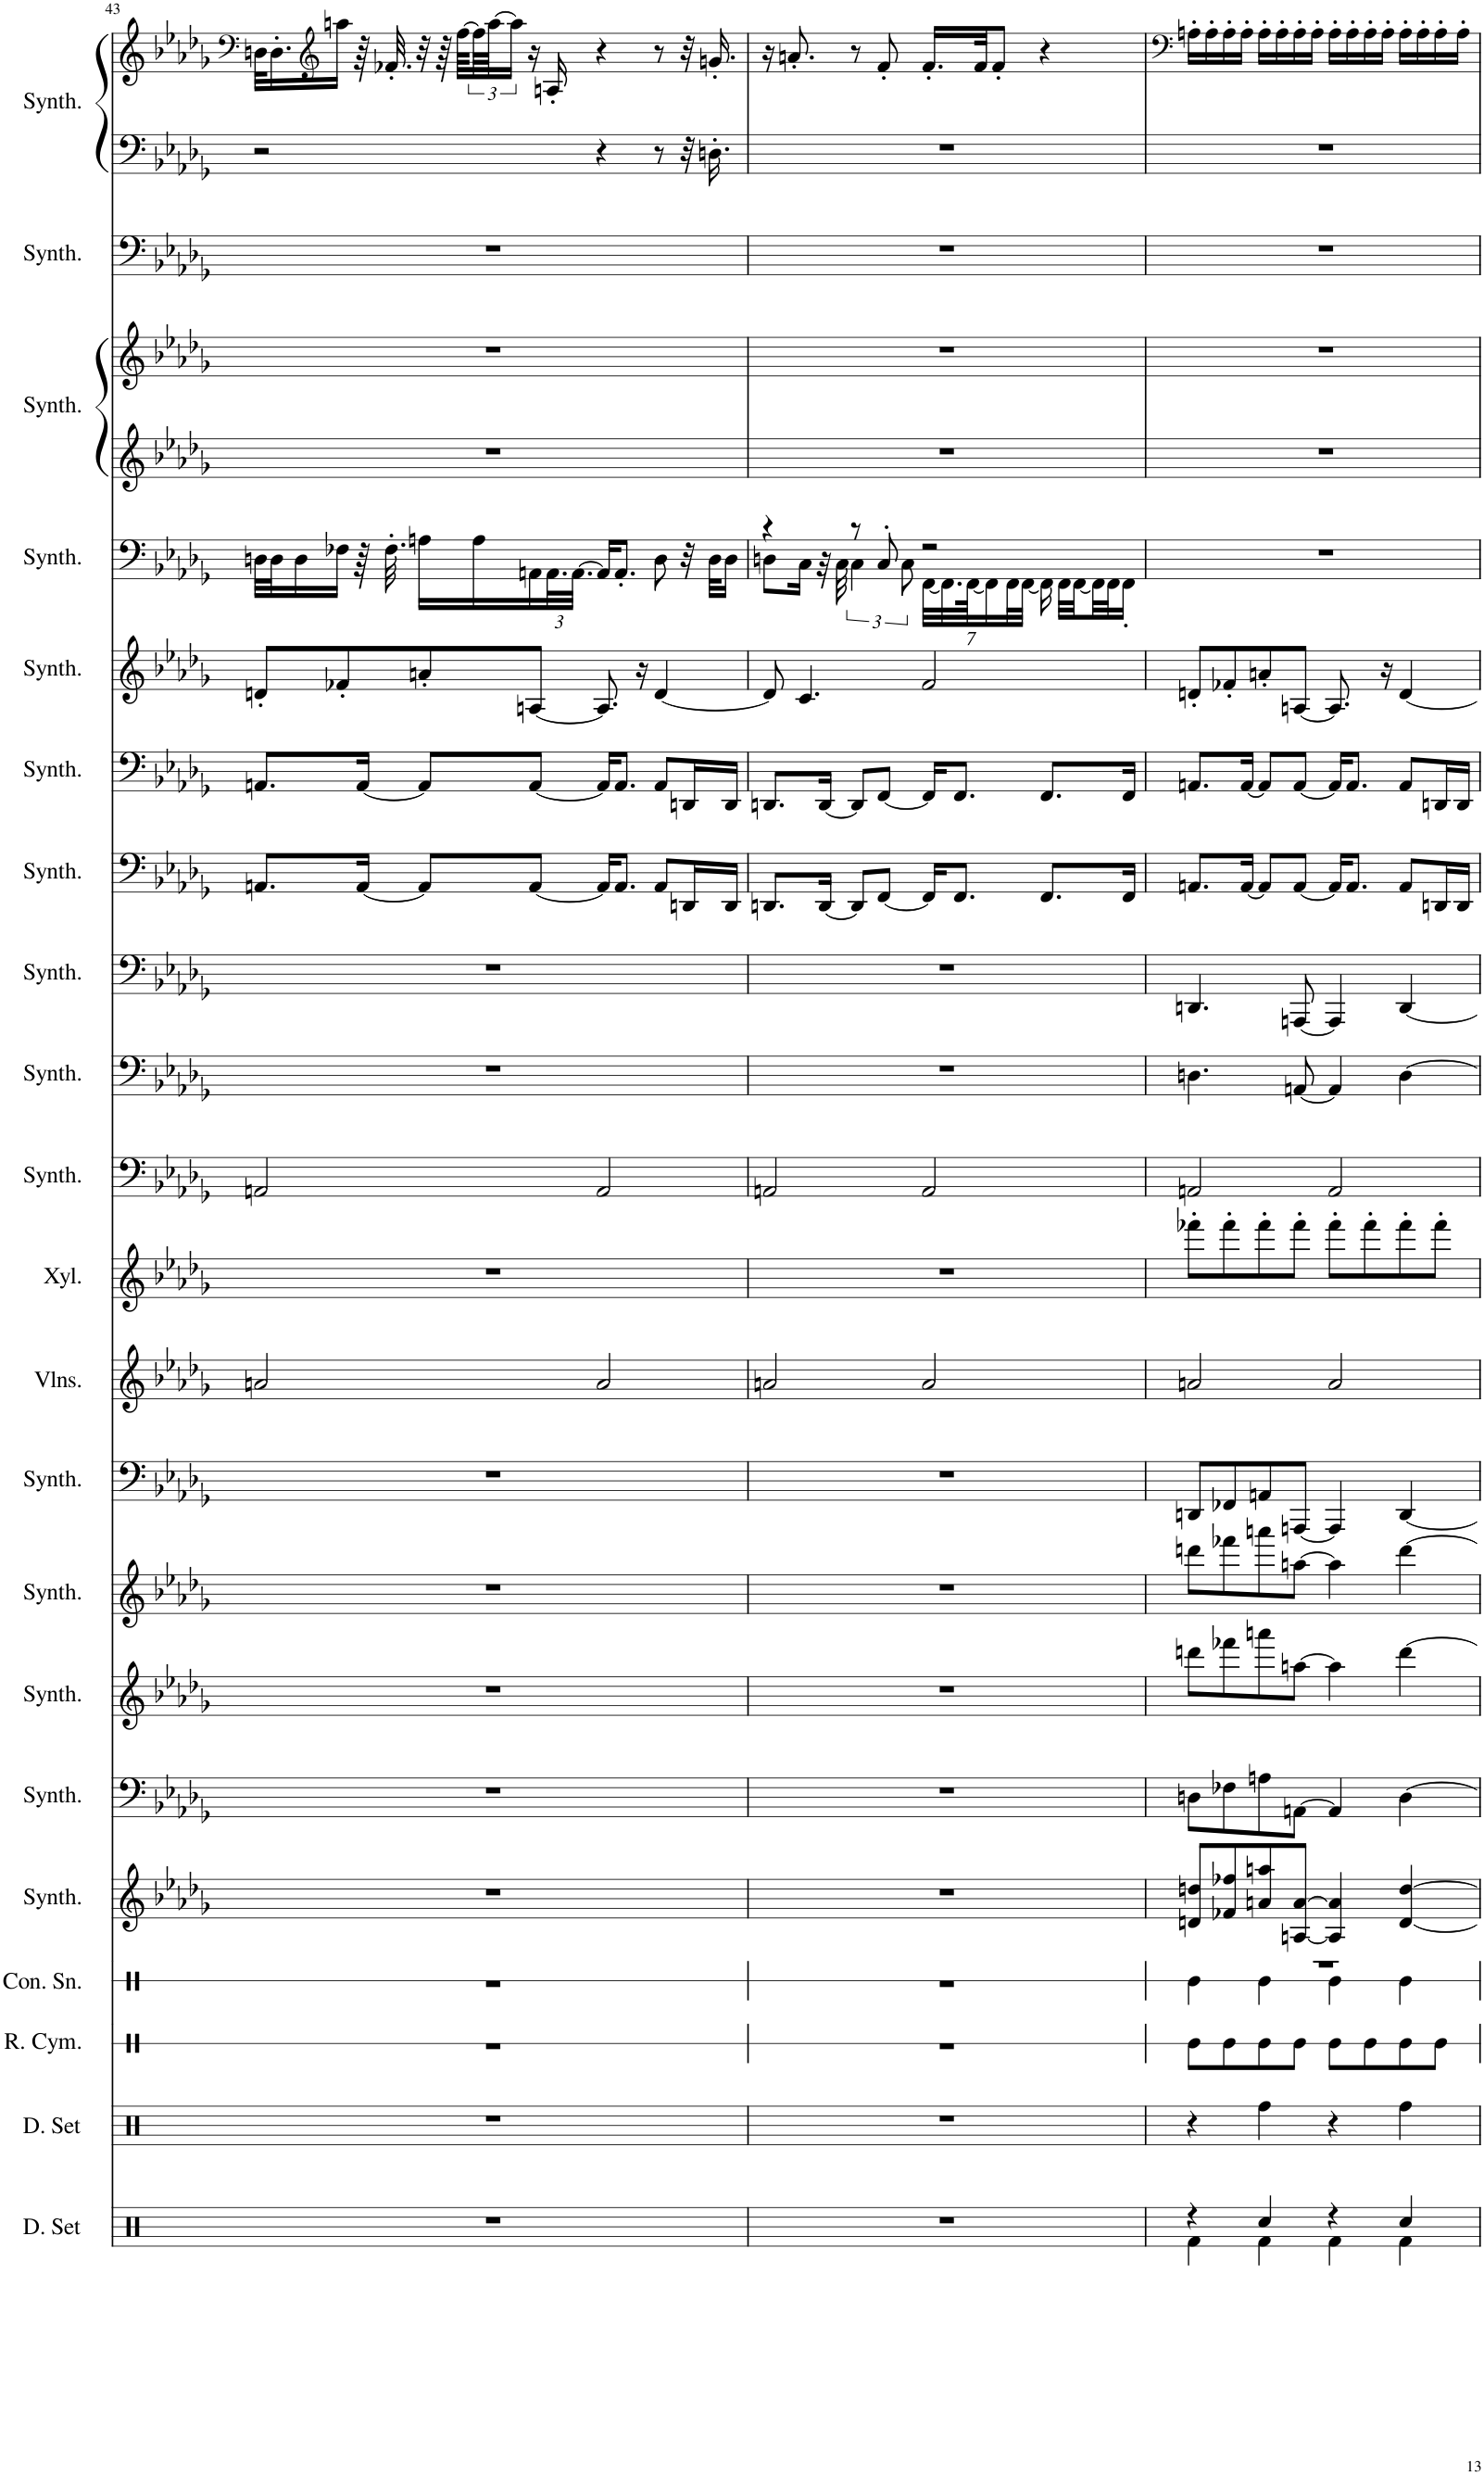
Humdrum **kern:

**kern	**kern	**kern	**kern	**kern	**kern	**kern	**kern	**kern	**kern	**kern	**kern	**kern	**kern	**kern	**kern	**kern	**kern	**kern	**kern	**kern	**kern	**kern
*part21	*part20	*part19	*part18	*part17	*part16	*part15	*part14	*part13	*part12	*part11	*part10	*part9	*part8	*part7	*part6	*part5	*part4	*part3	*part3	*part2	*part1	*part1
*staff23	*staff22	*staff21	*staff20	*staff19	*staff18	*staff17	*staff16	*staff15	*staff14	*staff13	*staff12	*staff11	*staff10	*staff9	*staff8	*staff7	*staff6	*staff5	*staff4	*staff3	*staff2	*staff1
*I"Drumset	*I"Drumset	*I"Ride Cymbal	*I"Concert Snare Drum	*I"Square Synthesizer	*I"Brass Synthesizer	*I"Saw Synthesizer	*I"Effect Synthesizer	*I"Effect Synthesizer	*I"Violins	*I"Xylophone	*I"Saw Synthesizer	*I"Pad Synthesizer	*I"Bass Synthesizer	*I"Effect Synthesizer	*I"Bass Synthesizer	*I"Saw Synthesizer	*I"Square Synthesizer	*I"Pad Synthesizer	*	*I"Effect Synthesizer	*I"Saw Synthesizer	*
*I'D. Set	*I'D. Set	*I'R. Cym.	*I'Con. Sn.	*I'Synth.	*I'Synth.	*I'Synth.	*I'Synth.	*I'Synth.	*I'Vlns.	*I'Xyl.	*I'Synth.	*I'Synth.	*I'Synth.	*I'Synth.	*I'Synth.	*I'Synth.	*I'Synth.	*I'Synth.	*	*I'Synth.	*I'Synth.	*
!!LO:PB:g=z
*clefX	*clefX	*clefX	*clefX	*clefG2	*clefF4	*clefG2	*clefG2	*clefF4	*clefG2	*clefG2	*clefF4	*clefF4	*clefF4	*clefF4	*clefF4	*clefG2	*clefF4	*clefG2	*clefG2	*clefF4	*clefF4	*clefF4
*	*	*	*	*	*	*	*	*	*	*Trd-7c-12	*	*	*	*	*	*	*	*	*	*	*	*
*k[]	*k[]	*k[]	*k[]	*k[b-e-a-d-g-]	*k[b-e-a-d-g-]	*k[b-e-a-d-g-]	*k[b-e-a-d-g-]	*k[b-e-a-d-g-]	*k[b-e-a-d-g-]	*k[b-e-a-d-g-]	*k[b-e-a-d-g-]	*k[b-e-a-d-g-]	*k[b-e-a-d-g-]	*k[b-e-a-d-g-]	*k[b-e-a-d-g-]	*k[b-e-a-d-g-]	*k[b-e-a-d-g-]	*k[b-e-a-d-g-]	*k[b-e-a-d-g-]	*k[b-e-a-d-g-]	*k[b-e-a-d-g-]	*k[b-e-a-d-g-]
*M4/4	*M4/4	*M4/4	*M4/4	*M4/4	*M4/4	*M4/4	*M4/4	*M4/4	*M4/4	*M4/4	*M4/4	*M4/4	*M4/4	*M4/4	*M4/4	*M4/4	*M4/4	*M4/4	*M4/4	*M4/4	*M4/4	*M4/4
=43	=43	=43	=43	=43	=43	=43	=43	=43	=43	=43	=43	=43	=43	=43	=43	=43	=43	=43	=43	=43	=43	=43
1r	1r	1r	1r	1r	1r	1r	1r	1r	2an/	1r	2AAn/	1r	1r	8.AAn/L	8.AAn/L	8dn'/L	32Dn\LLL	1r	1r	1r	2r	32Dn\KLL
.	.	.	.	.	.	.	.	.	.	.	.	.	.	.	.	.	32D\J	.	.	.	.	16.D'\
.	.	.	.	.	.	.	.	.	.	.	.	.	.	.	.	.	16D\	.	.	.	.	.
*	*	*	*	*	*	*	*	*	*	*	*	*	*	*	*	*	*	*	*	*	*	*clefG2
.	.	.	.	.	.	.	.	.	.	.	.	.	.	.	.	8f-X'/	16F-X\JJ	.	.	.	.	16aan\JJ
.	.	.	.	.	.	.	.	.	.	.	.	.	.	[16AA/Jk	[16AA/Jk	.	64r	.	.	.	.	64r
.	.	.	.	.	.	.	.	.	.	.	.	.	.	.	.	.	32.F-'\	.	.	.	.	32.f-X'/
.	.	.	.	.	.	.	.	.	.	.	.	.	.	8AA/L]	8AA/L]	8an'/	16An\LL	.	.	.	.	32r
.	.	.	.	.	.	.	.	.	.	.	.	.	.	.	.	.	.	.	.	.	.	64r
.	.	.	.	.	.	.	.	.	.	.	.	.	.	.	.	.	.	.	.	.	.	[64ff\LLLL
.	.	.	.	.	.	.	.	.	.	.	.	.	.	.	.	.	16A\	.	.	.	.	96ff\]
.	.	.	.	.	.	.	.	.	.	.	.	.	.	.	.	.	.	.	.	.	.	[96aa\JJ
.	.	.	.	.	.	.	.	.	.	.	.	.	.	.	.	.	.	.	.	.	.	24aa\JJ]
.	.	.	.	.	.	.	.	.	.	.	.	.	.	[8AA/J	[8AA/J	[8An/J	16AAn\	.	.	.	.	16r
*	*	*	*	*	*	*	*	*	*	*	*	*	*	*	*	*	*Xbrackettup	*	*	*	*	*
.	.	.	.	.	.	.	.	.	.	.	.	.	.	.	.	.	48.AA\L	.	.	.	.	16An'/
.	.	.	.	.	.	.	.	.	.	.	.	.	.	.	.	.	[48.AA\JJJ	.	.	.	.	.
.	.	.	.	.	.	.	.	.	2a/	.	2AA/	.	.	16AA/KL]	16AA/KL]	8.A/]	16AA/KL]	.	.	.	4r	4r
.	.	.	.	.	.	.	.	.	.	.	.	.	.	8.AA/J	8.AA/J	.	8.AA'/J	.	.	.	.	.
.	.	.	.	.	.	.	.	.	.	.	.	.	.	.	.	16r	.	.	.	.	.	.
.	.	.	.	.	.	.	.	.	.	.	.	.	.	8AA/L	8AA/L	[4d/	8D\	.	.	.	8r	8r
.	.	.	.	.	.	.	.	.	.	.	.	.	.	16DDn/L	16DDn/L	.	32r	.	.	.	32r	32r
.	.	.	.	.	.	.	.	.	.	.	.	.	.	.	.	.	32D\KLL	.	.	.	16.Dn'\	16.gn'/
.	.	.	.	.	.	.	.	.	.	.	.	.	.	16DD/JJ	16DD/JJ	.	16D\JJ	.	.	.	.	.
=44	=44	=44	=44	=44	=44	=44	=44	=44	=44	=44	=44	=44	=44	=44	=44	=44	=44	=44	=44	=44	=44	=44
*	*	*	*	*	*	*	*	*	*	*	*	*	*	*	*	*	*^	*	*	*	*	*
1r	1r	1r	1r	1r	1r	1r	1r	1r	2an/	1r	2AAn/	1r	1r	8.DDn/L	8.DDn/L	8d/]	4r	8Dn\L	1r	1r	1r	1r	16r
.	.	.	.	.	.	.	.	.	.	.	.	.	.	.	.	.	.	.	.	.	.	.	8.an'/
.	.	.	.	.	.	.	.	.	.	.	.	.	.	.	.	4.c/	.	16C\Jk	.	.	.	.	.
.	.	.	.	.	.	.	.	.	.	.	.	.	.	[16DD/Jk	[16DD/Jk	.	.	32r	.	.	.	.	.
.	.	.	.	.	.	.	.	.	.	.	.	.	.	.	.	.	.	32C\	.	.	.	.	.
*	*	*	*	*	*	*	*	*	*	*	*	*	*	*	*	*	*	*brackettup	*	*	*	*	*
.	.	.	.	.	.	.	.	.	.	.	.	.	.	8DD/L]	8DD/L]	.	8r	6C\	.	.	.	.	8r
.	.	.	.	.	.	.	.	.	.	.	.	.	.	[8FF/J	[8FF/J	.	8C'/	.	.	.	.	.	8f'/
.	.	.	.	.	.	.	.	.	.	.	.	.	.	.	.	.	.	12C\	.	.	.	.	.
*	*	*	*	*	*	*	*	*	*	*	*	*	*	*	*	*	*	*Xbrackettup	*	*	*	*	*
.	.	.	.	.	.	.	.	.	2a/	.	2AA/	.	.	16FF/KL]	16FF/KL]	2f/	2r	[28FF\LLL	.	.	.	.	16.f'/LL
.	.	.	.	.	.	.	.	.	.	.	.	.	.	.	.	.	.	28.FF\]	.	.	.	.	.
.	.	.	.	.	.	.	.	.	.	.	.	.	.	8.FF/J	8.FF/J	.	.	.	.	.	.	.	.
.	.	.	.	.	.	.	.	.	.	.	.	.	.	.	.	.	.	[56FF\JK	.	.	.	.	.
.	.	.	.	.	.	.	.	.	.	.	.	.	.	.	.	.	.	.	.	.	.	.	32f/JK
.	.	.	.	.	.	.	.	.	.	.	.	.	.	.	.	.	.	6720ryy	.	.	.	.	.
.	.	.	.	.	.	.	.	.	.	.	.	.	.	.	.	.	.	14FF\]	.	.	.	.	.
.	.	.	.	.	.	.	.	.	.	.	.	.	.	.	.	.	.	.	.	.	.	.	8f'/J
.	.	.	.	.	.	.	.	.	.	.	.	.	.	.	.	.	.	28FF\L	.	.	.	.	.
.	.	.	.	.	.	.	.	.	.	.	.	.	.	.	.	.	.	[28FF\JJJ	.	.	.	.	.
.	.	.	.	.	.	.	.	.	.	.	.	.	.	8.FF/L	8.FF/L	.	.	.	.	.	.	.	4r
.	.	.	.	.	.	.	.	.	.	.	.	.	.	.	.	.	.	16FF\]	.	.	.	.	.
.	.	.	.	.	.	.	.	.	.	.	.	.	.	.	.	.	.	32FF\LLL	.	.	.	.	.
.	.	.	.	.	.	.	.	.	.	.	.	.	.	.	.	.	.	[32FF\	.	.	.	.	.
.	.	.	.	.	.	.	.	.	.	.	.	.	.	.	.	.	.	32FF\]	.	.	.	.	.
.	.	.	.	.	.	.	.	.	.	.	.	.	.	.	.	.	.	32FF\J	.	.	.	.	.
.	.	.	.	.	.	.	.	.	.	.	.	.	.	16FF/Jk	16FF/Jk	.	.	.	.	.	.	.	.
.	.	.	.	.	.	.	.	.	.	.	.	.	.	.	.	.	.	16FF'\JJ	.	.	.	.	.
6720ryy	6720ryy	6720ryy	6720ryy	6720ryy	6720ryy	6720ryy	6720ryy	6720ryy	6720ryy	6720ryy	6720ryy	6720ryy	6720ryy	6720ryy	6720ryy	6720ryy	6720ryy	.	6720ryy	6720ryy	6720ryy	6720ryy	6720ryy
*	*	*	*	*	*	*	*	*	*	*	*	*	*	*	*	*	*v	*v	*	*	*	*	*
=45	=45	=45	=45	=45	=45	=45	=45	=45	=45	=45	=45	=45	=45	=45	=45	=45	=45	=45	=45	=45	=45	=45
*	*	*	*	*	*	*	*	*	*	*	*	*	*	*	*	*	*	*	*	*	*	*clefF4
*^	*	*	*^	*	*	*	*	*	*	*	*	*	*	*	*	*	*	*	*	*	*	*
4r	4Rf\	4r	8Re\L	1r	4Re\	8dn/ 8ddn/L	8Dn\L	8dddn\L	8dddn\L	8DDn/L	2an/	8fff-X'\L	2AAn/	4.Dn\	4.DDn/	8.AAn/L	8.AAn/L	8dn'/L	1r	1r	1r	1r	1r	16An'\LL
.	.	.	.	.	.	.	.	.	.	.	.	.	.	.	.	.	.	.	.	.	.	.	.	16A'\
.	.	.	8Re\	.	.	8f-X/ 8ff-X/	8F-X\	8fff-X\	8fff-X\	8FF-X/	.	8fff-'\	.	.	.	.	.	8f-X'/	.	.	.	.	.	16A'\
.	.	.	.	.	.	.	.	.	.	.	.	.	.	.	.	[16AA/Jk	[16AA/Jk	.	.	.	.	.	.	16A'\JJ
4Rcc/	4Rf\	4Rff\	8Re\	.	4Re\	8an/ 8aan/	8An\	8aaan\	8aaan\	8AAn/	.	8fff-'\	.	.	.	8AA/L]	8AA/L]	8an'/	.	.	.	.	.	16A'\LL
.	.	.	.	.	.	.	.	.	.	.	.	.	.	.	.	.	.	.	.	.	.	.	.	16A'\
.	.	.	8Re\J	.	.	[8An/ [8a/J	[8AAn\J	[8aan\J	[8aan\J	[8AAAn/J	.	8fff-'\J	.	[8AAn/	[8AAAn/	[8AA/J	[8AA/J	[8An/J	.	.	.	.	.	16A'\
.	.	.	.	.	.	.	.	.	.	.	.	.	.	.	.	.	.	.	.	.	.	.	.	16A'\JJ
4r	4Rf\	4r	8Re\L	.	4Re\	4A/] 4a/]	4AA/]	4aa\]	4aa\]	4AAA/]	2a/	8fff-'\L	2AA/	4AA/]	4AAA/]	16AA/KL]	16AA/KL]	8.A/]	.	.	.	.	.	16A'\LL
.	.	.	.	.	.	.	.	.	.	.	.	.	.	.	.	8.AA/J	8.AA/J	.	.	.	.	.	.	16A'\
.	.	.	8Re\	.	.	.	.	.	.	.	.	8fff-'\	.	.	.	.	.	.	.	.	.	.	.	16A'\
.	.	.	.	.	.	.	.	.	.	.	.	.	.	.	.	.	.	16r	.	.	.	.	.	16A'\JJ
4Rcc/	4Rf\	4Rff\	8Re\	.	4Re\	[4d/ [4dd/	[4D\	[4ddd\	[4ddd\	[4DD/	.	8fff-'\	.	[4D\	[4DD/	8AA/L	8AA/L	[4d/	.	.	.	.	.	16A'\LL
.	.	.	.	.	.	.	.	.	.	.	.	.	.	.	.	.	.	.	.	.	.	.	.	16A'\
.	.	.	8Re\J	.	.	.	.	.	.	.	.	8fff-'\J	.	.	.	16DDn/L	16DDn/L	.	.	.	.	.	.	16A'\
.	.	.	.	.	.	.	.	.	.	.	.	.	.	.	.	16DD/JJ	16DD/JJ	.	.	.	.	.	.	16A'\JJ
*v	*v	*	*	*v	*v	*	*	*	*	*	*	*	*	*	*	*	*	*	*	*	*	*	*	*
=	=	=	=	=	=	=	=	=	=	=	=	=	=	=	=	=	=	=	=	=	=	=
*-	*-	*-	*-	*-	*-	*-	*-	*-	*-	*-	*-	*-	*-	*-	*-	*-	*-	*-	*-	*-	*-	*-
